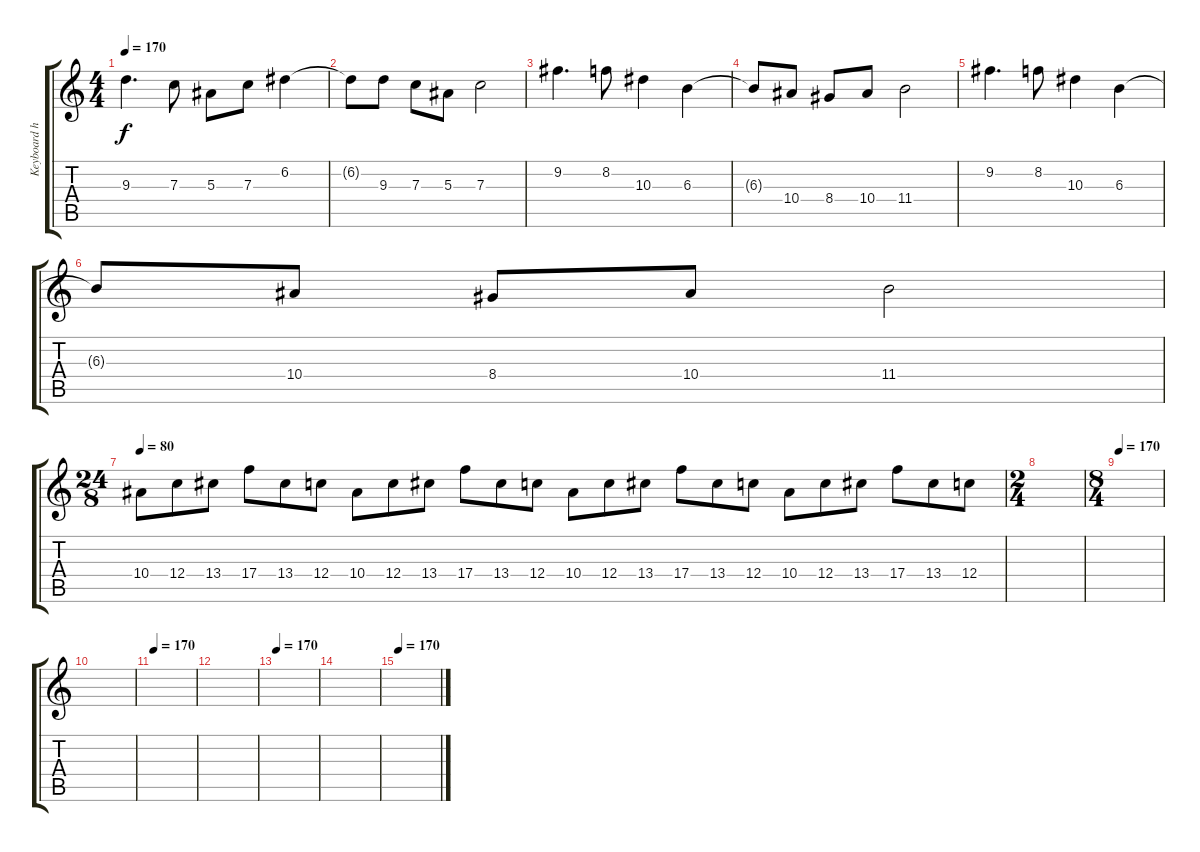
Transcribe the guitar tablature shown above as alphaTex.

\track ("Keyboard hight" "Keyboard h") {instrument acousticgrandpiano}
\staff {score tabs}
\tuning (D5 A4 F4 C4 G3 D3) {hide}
\ts (4 4)
\tempo 170
\clef g2
\ks c
9.3.4{d dy f} 7.3.8 5.3.8 7.3.8 6.2.4 |
6.2{t}.8 9.3.8 7.3.8 5.3.8 7.3.2 |
9.2.4{d} 8.2.8 10.3.4 6.3.4 |
6.3{t}.8 10.4.8 8.4.8 10.4.8 11.4.2 |
9.2.4{d} 8.2.8 10.3.4 6.3.4 |
6.3{t}.8 10.4.8 8.4.8 10.4.8 11.4.2 |
\ts (24 8)
\tempo 80
10.4.8 12.4.8 13.4.8 17.4.8 13.4.8 12.4.8 10.4.8 12.4.8 13.4.8 17.4.8 13.4.8 12.4.8 10.4.8 12.4.8 13.4.8 17.4.8 13.4.8 12.4.8 10.4.8 12.4.8 13.4.8 17.4.8 13.4.8 12.4.8 |
\ts (2 4)
|
\ts (8 4)
\tempo 170
|
|
\tempo 170
|
|
\tempo 170
|
|
\tempo 170
